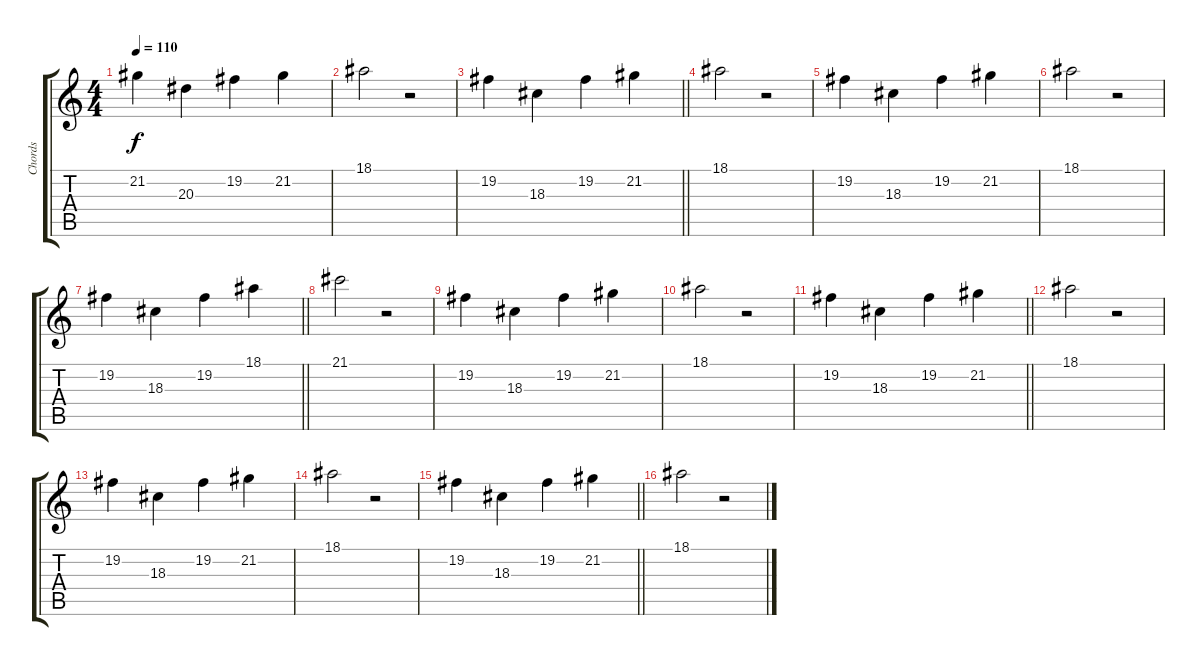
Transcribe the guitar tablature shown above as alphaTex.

\track ("Chords" "Chords") {instrument celesta}
\staff {score tabs}
\tuning (E4 B3 G3 D3 A2 E2) {hide}
\ts (4 4)
\tempo 110
\clef g2
\ks c
21.2.4{dy f} 20.3.4 19.2.4 21.2.4 |
18.1.2 r.2 |
\barLineRight lightlight
19.2.4 18.3.4 19.2.4 21.2.4 |
18.1.2 r.2 |
19.2.4 18.3.4 19.2.4 21.2.4 |
18.1.2 r.2 |
\barLineRight lightlight
19.2.4 18.3.4 19.2.4 18.1.4 |
21.1.2 r.2 |
19.2.4 18.3.4 19.2.4 21.2.4 |
18.1.2 r.2 |
\barLineRight lightlight
19.2.4 18.3.4 19.2.4 21.2.4 |
18.1.2 r.2 |
19.2.4 18.3.4 19.2.4 21.2.4 |
18.1.2 r.2 |
\barLineRight lightlight
19.2.4 18.3.4 19.2.4 21.2.4 |
18.1.2 r.2
